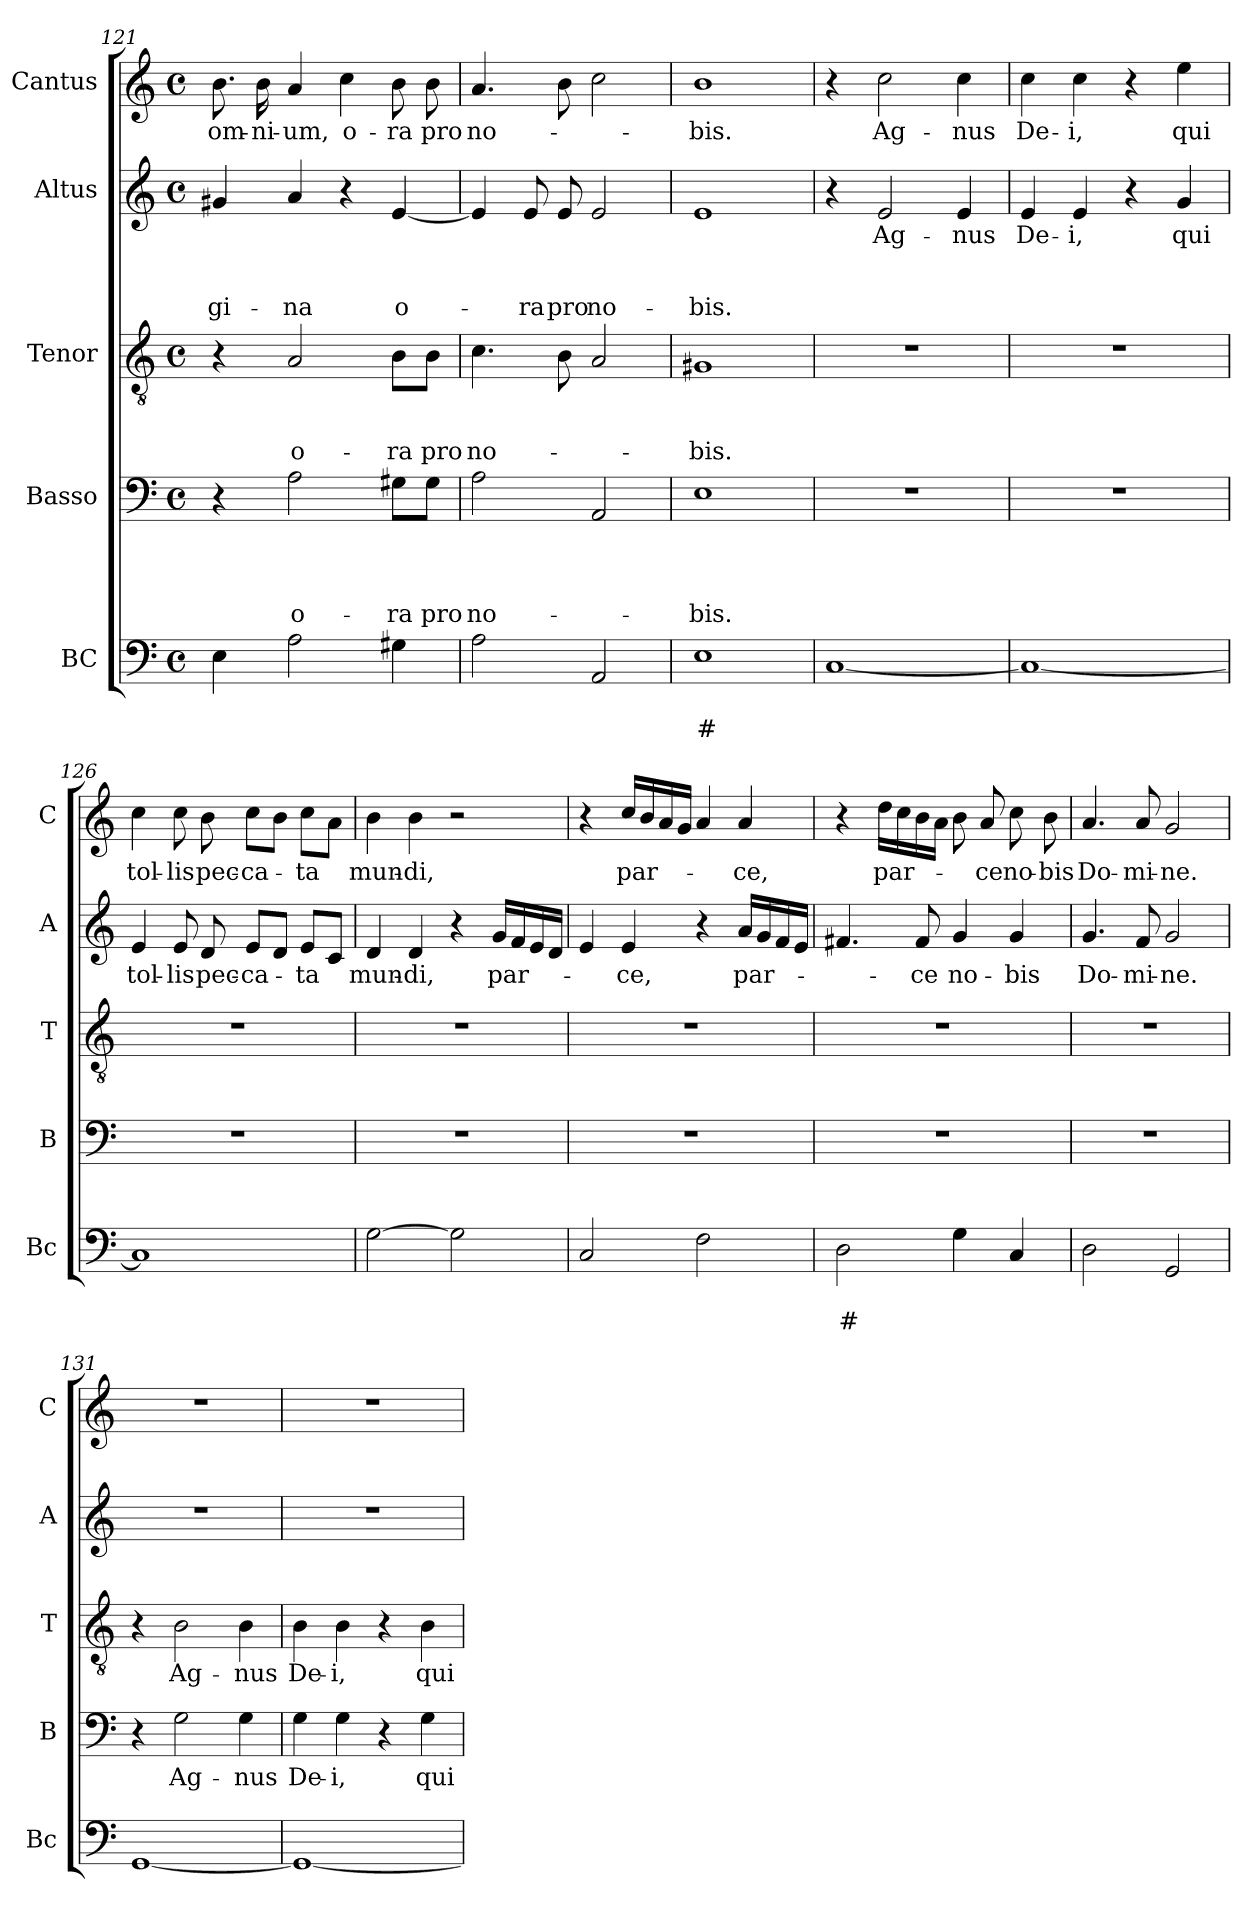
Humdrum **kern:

**kern	**text	**text	**kern	**text	**text	**text	**text	**kern	**text	**text	**text	**kern	**text	**text	**text	**text	**kern	**text
*part5	*part5	*part5	*part4	*part4	*part4	*part4	*part4	*part3	*part3	*part3	*part3	*part2	*part2	*part2	*part2	*part2	*part1	*part1
*staff5	*staff5	*staff5	*staff4	*staff4	*staff4	*staff4	*staff4	*staff3	*staff3	*staff3	*staff3	*staff2	*staff2	*staff2	*staff2	*staff2	*staff1	*staff1
*I"BC	*	*	*I"Basso	*	*	*	*	*I"Tenor	*	*	*	*I"Altus	*	*	*	*	*I"Cantus	*
*I'Bc	*	*	*I'B	*	*	*	*	*I'T	*	*	*	*I'A	*	*	*	*	*I'C	*
*clefF4	*	*	*clefF4	*	*	*	*	*clefGv2	*	*	*	*clefG2	*	*	*	*	*clefG2	*
*k[]	*	*	*k[]	*	*	*	*	*k[]	*	*	*	*k[]	*	*	*	*	*k[]	*
*C:	*	*	*C:	*	*	*	*	*C:	*	*	*	*C:	*	*	*	*	*C:	*
*M4/4	*	*	*M4/4	*	*	*	*	*M4/4	*	*	*	*M4/4	*	*	*	*	*M4/4	*
*met(c)	*	*	*met(c)	*	*	*	*	*met(c)	*	*	*	*met(c)	*	*	*	*	*met(c)	*
=121	=121	=121	=121	=121	=121	=121	=121	=121	=121	=121	=121	=121	=121	=121	=121	=121	=121	=121
!	!	!	!	!	!	!	!	!	!	!	!	!	!	!	!	!LO:LY:b	!	!LO:LY:b
4E\	.	.	4r	.	.	.	.	4r	.	.	.	4g#X/	.	.	.	-gi-	8.b\	om-
!	!	!	!	!	!	!	!	!	!	!	!	!	!	!	!	!	!	!LO:LY:b
.	.	.	.	.	.	.	.	.	.	.	.	.	.	.	.	.	16b\	-ni-
!	!	!	!	!	!	!	!LO:LY:b	!	!	!	!LO:LY:b	!	!	!	!	!LO:LY:b	!	!LO:LY:b
2A\	.	.	2A\	.	.	.	o-	2A/	.	.	o-	4a/	.	.	.	-na	4a/	-um,
!	!	!	!	!	!	!	!	!	!	!	!	!	!	!	!	!	!	!LO:LY:b
.	.	.	.	.	.	.	.	.	.	.	.	4r	.	.	.	.	4cc\	o-
!	!	!	!	!	!	!	!LO:LY:b	!	!	!	!LO:LY:b	!	!	!	!	!LO:LY:b	!	!LO:LY:b
4G#X\	.	.	8G#X\L	.	.	.	-ra	8B\L	.	.	-ra	[4e/	.	.	.	o-	8b\	-ra
!	!	!	!	!	!	!	!LO:LY:b	!	!	!	!LO:LY:b	!	!	!	!	!	!	!LO:LY:b
.	.	.	8G#\J	.	.	.	pro	8B\J	.	.	pro	.	.	.	.	.	8b\	pro
!!LO:LB:g=z
=122	=122	=122	=122	=122	=122	=122	=122	=122	=122	=122	=122	=122	=122	=122	=122	=122	=122	=122
!	!	!	!	!	!	!	!LO:LY:b	!	!	!	!LO:LY:b	!	!	!	!	!	!	!LO:LY:b
2A\	.	.	2A\	.	.	.	no-	4.c\	.	.	no-	4e/]	.	.	.	.	4.a/	no-
!	!	!	!	!	!	!	!	!	!	!	!	!	!	!	!	!LO:LY:b	!	!
.	.	.	.	.	.	.	.	.	.	.	.	8e/	.	.	.	-ra	.	.
!	!	!	!	!	!	!	!	!	!	!	!	!	!	!	!	!LO:LY:b	!	!
.	.	.	.	.	.	.	.	8B\	.	.	.	8e/	.	.	.	pro	8b\	.
!	!	!	!	!	!	!	!	!	!	!	!	!	!	!	!	!LO:LY:b	!	!
2AA/	.	.	2AA/	.	.	.	.	2A/	.	.	.	2e/	.	.	.	no-	2cc\	.
=123	=123	=123	=123	=123	=123	=123	=123	=123	=123	=123	=123	=123	=123	=123	=123	=123	=123	=123
!	!	!LO:LY:b	!	!	!	!	!LO:LY:b	!	!	!	!LO:LY:b	!	!	!	!	!LO:LY:b	!	!LO:LY:b
1E	.	#	1E	.	.	.	-bis.	1G#X	.	.	-bis.	1e	.	.	.	-bis.	1b	-bis.
=124	=124	=124	=124	=124	=124	=124	=124	=124	=124	=124	=124	=124	=124	=124	=124	=124	=124	=124
[1C	.	.	1r	.	.	.	.	1r	.	.	.	4r	.	.	.	.	4r	.
!	!	!	!	!	!	!	!	!	!	!	!	!	!LO:LY:b	!	!	!	!	!LO:LY:b
.	.	.	.	.	.	.	.	.	.	.	.	2e/	Ag-	.	.	.	2cc\	Ag-
!	!	!	!	!	!	!	!	!	!	!	!	!	!LO:LY:b	!	!	!	!	!LO:LY:b
.	.	.	.	.	.	.	.	.	.	.	.	4e/	-nus	.	.	.	4cc\	-nus
=125	=125	=125	=125	=125	=125	=125	=125	=125	=125	=125	=125	=125	=125	=125	=125	=125	=125	=125
!	!	!	!	!	!	!	!	!	!	!	!	!	!LO:LY:b	!	!	!	!	!LO:LY:b
1C_	.	.	1r	.	.	.	.	1r	.	.	.	4e/	De-	.	.	.	4cc\	De-
!	!	!	!	!	!	!	!	!	!	!	!	!	!LO:LY:b	!	!	!	!	!LO:LY:b
.	.	.	.	.	.	.	.	.	.	.	.	4e/	-i,	.	.	.	4cc\	-i,
.	.	.	.	.	.	.	.	.	.	.	.	4r	.	.	.	.	4r	.
!	!	!	!	!	!	!	!	!	!	!	!	!	!LO:LY:b	!	!	!	!	!LO:LY:b
.	.	.	.	.	.	.	.	.	.	.	.	4g/	qui	.	.	.	4ee\	qui
=126	=126	=126	=126	=126	=126	=126	=126	=126	=126	=126	=126	=126	=126	=126	=126	=126	=126	=126
!	!	!	!	!	!	!	!	!	!	!	!	!	!LO:LY:b	!	!	!	!	!LO:LY:b
1C]	.	.	1r	.	.	.	.	1r	.	.	.	4e/	tol-	.	.	.	4cc\	tol-
!	!	!	!	!	!	!	!	!	!	!	!	!	!LO:LY:b	!	!	!	!	!LO:LY:b
.	.	.	.	.	.	.	.	.	.	.	.	8e/	-lis	.	.	.	8cc\	-lis
!	!	!	!	!	!	!	!	!	!	!	!	!	!LO:LY:b	!	!	!	!	!LO:LY:b
.	.	.	.	.	.	.	.	.	.	.	.	8d/	pec-	.	.	.	8b\	pec-
!	!	!	!	!	!	!	!	!	!	!	!	!	!LO:LY:b	!	!	!	!	!LO:LY:b
.	.	.	.	.	.	.	.	.	.	.	.	8e/L	-ca-	.	.	.	8cc\L	-ca-
.	.	.	.	.	.	.	.	.	.	.	.	8d/J	.	.	.	.	8b\J	.
!	!	!	!	!	!	!	!	!	!	!	!	!	!LO:LY:b	!	!	!	!	!LO:LY:b
.	.	.	.	.	.	.	.	.	.	.	.	8e/L	-ta	.	.	.	8cc\L	-ta
.	.	.	.	.	.	.	.	.	.	.	.	8c/J	.	.	.	.	8a\J	.
=127	=127	=127	=127	=127	=127	=127	=127	=127	=127	=127	=127	=127	=127	=127	=127	=127	=127	=127
!	!	!	!	!	!	!	!	!	!	!	!	!	!LO:LY:b	!	!	!	!	!LO:LY:b
[2G\	.	.	1r	.	.	.	.	1r	.	.	.	4d/	mun-	.	.	.	4b\	mun-
!	!	!	!	!	!	!	!	!	!	!	!	!	!LO:LY:b	!	!	!	!	!LO:LY:b
.	.	.	.	.	.	.	.	.	.	.	.	4d/	-di,	.	.	.	4b\	-di,
2G\]	.	.	.	.	.	.	.	.	.	.	.	4r	.	.	.	.	2r	.
!	!	!	!	!	!	!	!	!	!	!	!	!	!LO:LY:b	!	!	!	!	!
.	.	.	.	.	.	.	.	.	.	.	.	16g/LL	par-	.	.	.	.	.
.	.	.	.	.	.	.	.	.	.	.	.	16f/	.	.	.	.	.	.
.	.	.	.	.	.	.	.	.	.	.	.	16e/	.	.	.	.	.	.
.	.	.	.	.	.	.	.	.	.	.	.	16d/JJ	.	.	.	.	.	.
!!LO:LB:g=z
=128	=128	=128	=128	=128	=128	=128	=128	=128	=128	=128	=128	=128	=128	=128	=128	=128	=128	=128
2C/	.	.	1r	.	.	.	.	1r	.	.	.	4e/	.	.	.	.	4r	.
!	!	!	!	!	!	!	!	!	!	!	!	!	!LO:LY:b	!	!	!	!	!LO:LY:b
.	.	.	.	.	.	.	.	.	.	.	.	4e/	-ce,	.	.	.	16cc/LL	par-
.	.	.	.	.	.	.	.	.	.	.	.	.	.	.	.	.	16b/	.
.	.	.	.	.	.	.	.	.	.	.	.	.	.	.	.	.	16a/	.
.	.	.	.	.	.	.	.	.	.	.	.	.	.	.	.	.	16g/JJ	.
2F\	.	.	.	.	.	.	.	.	.	.	.	4r	.	.	.	.	4a/	.
!	!	!	!	!	!	!	!	!	!	!	!	!	!LO:LY:b	!	!	!	!	!LO:LY:b
.	.	.	.	.	.	.	.	.	.	.	.	16a/LL	par-	.	.	.	4a/	-ce,
.	.	.	.	.	.	.	.	.	.	.	.	16g/	.	.	.	.	.	.
.	.	.	.	.	.	.	.	.	.	.	.	16f/	.	.	.	.	.	.
.	.	.	.	.	.	.	.	.	.	.	.	16e/JJ	.	.	.	.	.	.
=129	=129	=129	=129	=129	=129	=129	=129	=129	=129	=129	=129	=129	=129	=129	=129	=129	=129	=129
!	!	!LO:LY:b	!	!	!	!	!	!	!	!	!	!	!	!	!	!	!	!
2D\	.	#	1r	.	.	.	.	1r	.	.	.	4.f#X/	.	.	.	.	4r	.
!	!	!	!	!	!	!	!	!	!	!	!	!	!	!	!	!	!	!LO:LY:b
.	.	.	.	.	.	.	.	.	.	.	.	.	.	.	.	.	16dd\LL	par-
.	.	.	.	.	.	.	.	.	.	.	.	.	.	.	.	.	16cc\	.
!	!	!	!	!	!	!	!	!	!	!	!	!	!LO:LY:b	!	!	!	!	!
.	.	.	.	.	.	.	.	.	.	.	.	8f#/	-ce	.	.	.	16b\	.
.	.	.	.	.	.	.	.	.	.	.	.	.	.	.	.	.	16a\JJ	.
!	!	!	!	!	!	!	!	!	!	!	!	!	!LO:LY:b	!	!	!	!	!
4G\	.	.	.	.	.	.	.	.	.	.	.	4g/	no-	.	.	.	8b\	.
!	!	!	!	!	!	!	!	!	!	!	!	!	!	!	!	!	!	!LO:LY:b
.	.	.	.	.	.	.	.	.	.	.	.	.	.	.	.	.	8a/	-ce
!	!	!	!	!	!	!	!	!	!	!	!	!	!LO:LY:b	!	!	!	!	!LO:LY:b
4C/	.	.	.	.	.	.	.	.	.	.	.	4g/	-bis	.	.	.	8cc\	no-
!	!	!	!	!	!	!	!	!	!	!	!	!	!	!	!	!	!	!LO:LY:b
.	.	.	.	.	.	.	.	.	.	.	.	.	.	.	.	.	8b\	-bis
=130	=130	=130	=130	=130	=130	=130	=130	=130	=130	=130	=130	=130	=130	=130	=130	=130	=130	=130
!	!	!	!	!	!	!	!	!	!	!	!	!	!LO:LY:b	!	!	!	!	!LO:LY:b
2D\	.	.	1r	.	.	.	.	1r	.	.	.	4.g/	Do-	.	.	.	4.a/	Do-
!	!	!	!	!	!	!	!	!	!	!	!	!	!LO:LY:b	!	!	!	!	!LO:LY:b
.	.	.	.	.	.	.	.	.	.	.	.	8f/	-mi-	.	.	.	8a/	-mi-
!	!	!	!	!	!	!	!	!	!	!	!	!	!LO:LY:b	!	!	!	!	!LO:LY:b
2GG/	.	.	.	.	.	.	.	.	.	.	.	2g/	-ne.	.	.	.	2g/	-ne.
=131	=131	=131	=131	=131	=131	=131	=131	=131	=131	=131	=131	=131	=131	=131	=131	=131	=131	=131
[1GG	.	.	4r	.	.	.	.	4r	.	.	.	1r	.	.	.	.	1r	.
!	!	!	!	!LO:LY:b	!	!	!	!	!LO:LY:b	!	!	!	!	!	!	!	!	!
.	.	.	2G\	Ag-	.	.	.	2B\	Ag-	.	.	.	.	.	.	.	.	.
!	!	!	!	!LO:LY:b	!	!	!	!	!LO:LY:b	!	!	!	!	!	!	!	!	!
.	.	.	4G\	-nus	.	.	.	4B\	-nus	.	.	.	.	.	.	.	.	.
=132	=132	=132	=132	=132	=132	=132	=132	=132	=132	=132	=132	=132	=132	=132	=132	=132	=132	=132
!	!	!	!	!LO:LY:b	!	!	!	!	!LO:LY:b	!	!	!	!	!	!	!	!	!
1GG_	.	.	4G\	De-	.	.	.	4B\	De-	.	.	1r	.	.	.	.	1r	.
!	!	!	!	!LO:LY:b	!	!	!	!	!LO:LY:b	!	!	!	!	!	!	!	!	!
.	.	.	4G\	-i,	.	.	.	4B\	-i,	.	.	.	.	.	.	.	.	.
.	.	.	4r	.	.	.	.	4r	.	.	.	.	.	.	.	.	.	.
!	!	!	!	!LO:LY:b	!	!	!	!	!LO:LY:b	!	!	!	!	!	!	!	!	!
.	.	.	4G\	qui	.	.	.	4B\	qui	.	.	.	.	.	.	.	.	.
=	=	=	=	=	=	=	=	=	=	=	=	=	=	=	=	=	=	=
*-	*-	*-	*-	*-	*-	*-	*-	*-	*-	*-	*-	*-	*-	*-	*-	*-	*-	*-
